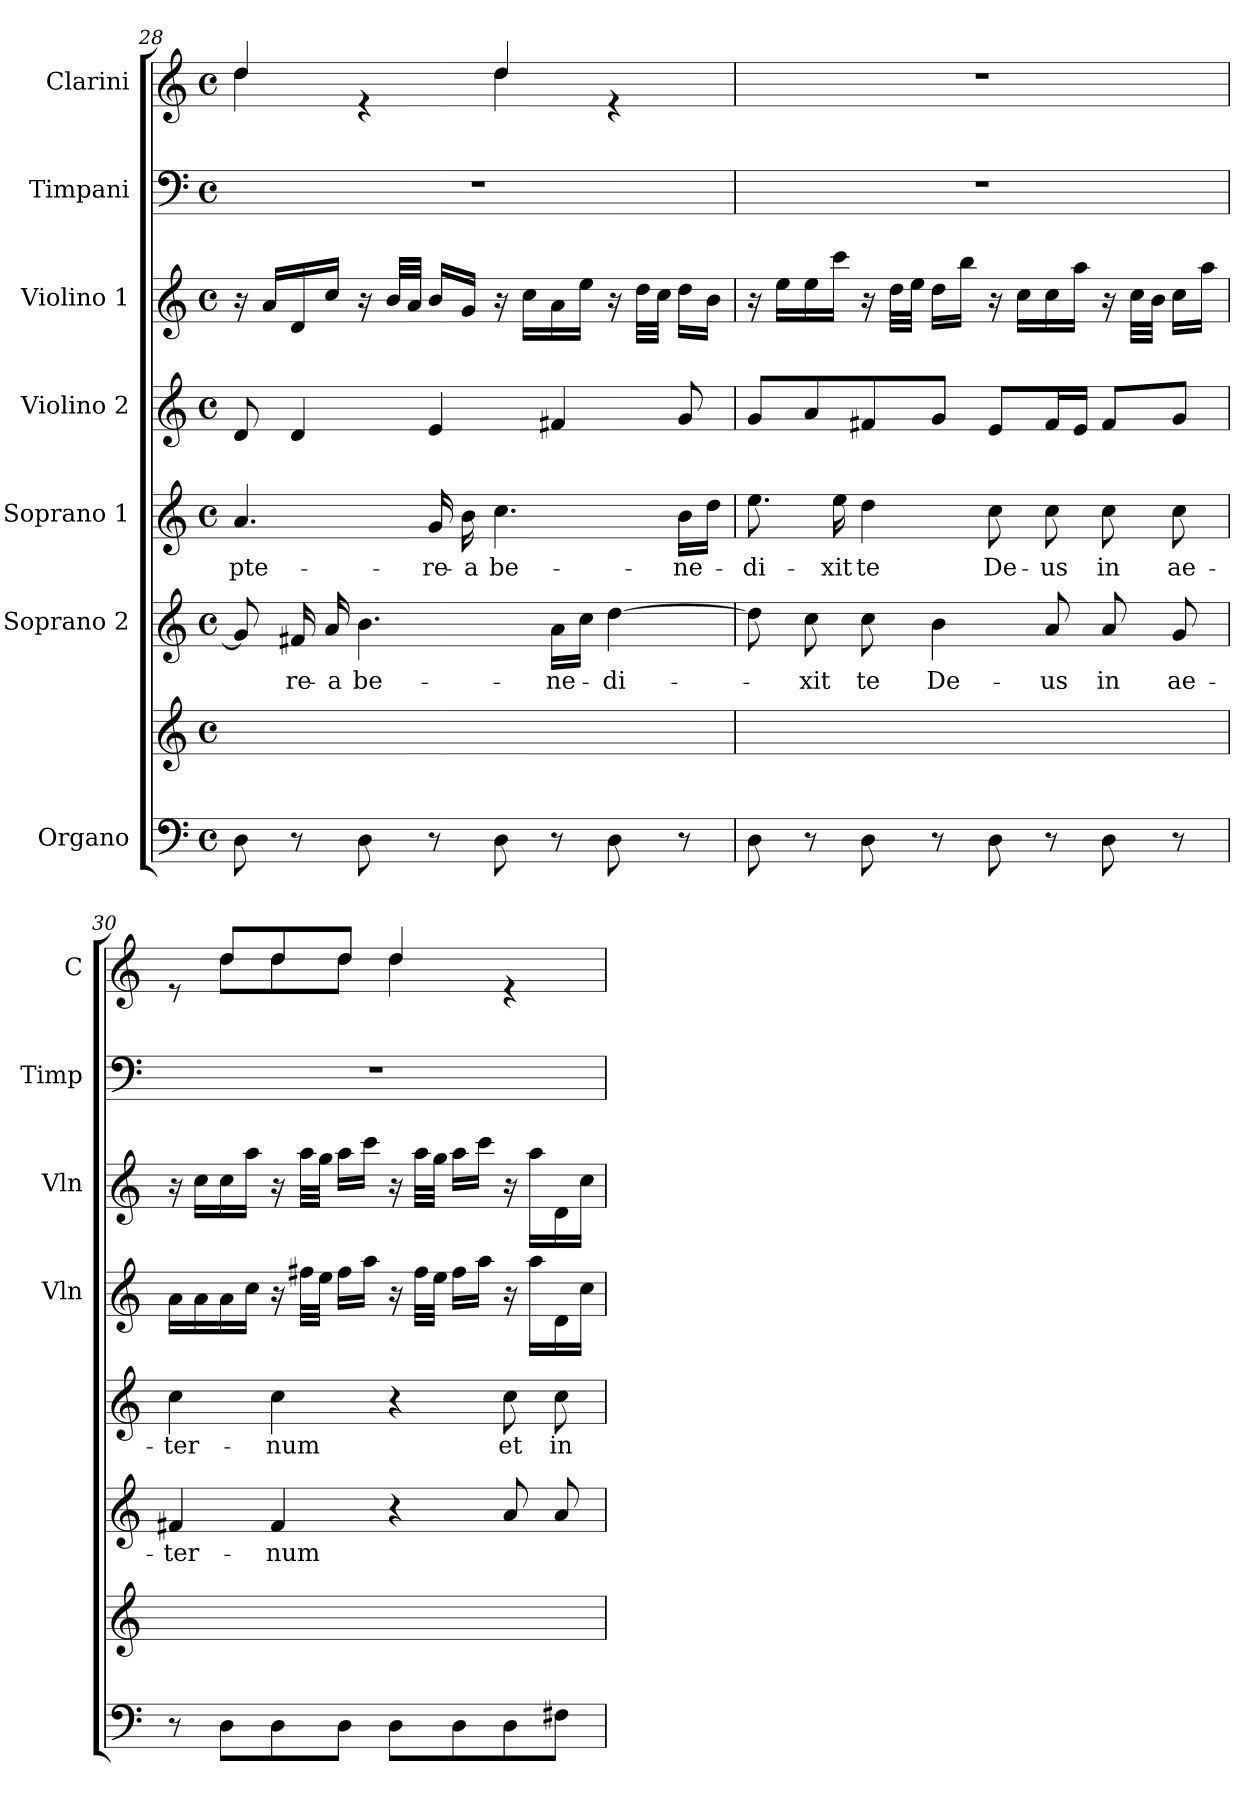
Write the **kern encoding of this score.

**kern	**kern	**kern	**text	**kern	**text	**kern	**kern	**kern	**kern
*part7	*part7	*part6	*part6	*part5	*part5	*part4	*part3	*part2	*part1
*staff8	*staff7	*staff6	*staff6	*staff5	*staff5	*staff4	*staff3	*staff2	*staff1
*I"Organo	*	*I"Soprano 2	*	*I"Soprano 1	*	*I"Violino 2	*I"Violino 1	*I"Timpani	*I"Clarini
*	*	*	*	*	*	*I'Vln	*I'Vln	*I'Timp	*I'C
!!LO:PB:g=z
*clefF4	*clefG2	*clefG2	*	*clefG2	*	*clefG2	*clefG2	*clefF4	*clefG2
*k[]	*k[]	*k[]	*	*k[]	*	*k[]	*k[]	*k[]	*k[]
*M4/4	*M4/4	*M4/4	*	*M4/4	*	*M4/4	*M4/4	*M4/4	*M4/4
*met(c)	*met(c)	*met(c)	*	*met(c)	*	*met(c)	*met(c)	*met(c)	*met(c)
=28	=28	=28	=28	=28	=28	=28	=28	=28	=28
!	!	!	!	!	!LO:LY:b	!	!	!	!
*	*	*	*	*	*	*	*	*	*^
8D\	1ryy	8g/]	.	4.a/	-pte-	8d/	16r	1r	4dd/	4dd\
.	.	.	.	.	.	.	16a/LL	.	.	.
!	!	!	!LO:LY:b	!	!	!	!	!	!	!
8r	.	16f#X/	-re-	.	.	4d/	16d/	.	.	.
!	!	!	!LO:LY:b	!	!	!	!	!	!	!
.	.	16a/	-a	.	.	.	16cc/JJ	.	.	.
!	!	!	!LO:LY:b	!	!	!	!	!	!	!
8D\	.	4.b\	be-	.	.	.	16r	.	4re	4ryy
.	.	.	.	.	.	.	32b/LLL	.	.	.
.	.	.	.	.	.	.	32a/JJJ	.	.	.
!	!	!	!	!	!LO:LY:b	!	!	!	!	!
8r	.	.	.	16g/	-re-	4e/	16b/LL	.	.	.
!	!	!	!	!	!LO:LY:b	!	!	!	!	!
.	.	.	.	16b\	-a	.	16g/JJ	.	.	.
!	!	!	!	!	!LO:LY:b	!	!	!	!	!
8D\	.	.	.	4.cc\	be-	.	16r	.	4dd/	4dd\
.	.	.	.	.	.	.	16cc\LL	.	.	.
!	!	!	!LO:LY:b	!	!	!	!	!	!	!
8r	.	16a\LL	-ne-	.	.	4f#X/	16a\	.	.	.
.	.	16cc\JJ	.	.	.	.	16ee\JJ	.	.	.
!	!	!	!LO:LY:b	!	!	!	!	!	!	!
8D\	.	[4dd\	-di-	.	.	.	16r	.	4re	4ryy
.	.	.	.	.	.	.	32dd\LLL	.	.	.
.	.	.	.	.	.	.	32cc\JJJ	.	.	.
!	!	!	!	!	!LO:LY:b	!	!	!	!	!
8r	.	.	.	16b\LL	-ne-	8g/	16dd\LL	.	.	.
.	.	.	.	16dd\JJ	.	.	16b\JJ	.	.	.
*	*	*	*	*	*	*	*	*	*v	*v
=29	=29	=29	=29	=29	=29	=29	=29	=29	=29
!	!	!	!	!	!LO:LY:b	!	!	!	!
8D\	1ryy	8dd\]	.	8.ee\	-di-	8g/L	16r	1r	1r
.	.	.	.	.	.	.	16ee\LL	.	.
!	!	!	!LO:LY:b	!	!	!	!	!	!
8r	.	8cc\	-xit	.	.	8a/	16ee\	.	.
!	!	!	!	!	!LO:LY:b	!	!	!	!
.	.	.	.	16ee\	-xit	.	16ccc\JJ	.	.
!	!	!	!LO:LY:b	!	!LO:LY:b	!	!	!	!
8D\	.	8cc\	te	4dd\	te	8f#X/	16r	.	.
.	.	.	.	.	.	.	32dd\LLL	.	.
.	.	.	.	.	.	.	32ee\JJJ	.	.
!	!	!	!LO:LY:b	!	!	!	!	!	!
8r	.	4b\	De-	.	.	8g/J	16dd\LL	.	.
.	.	.	.	.	.	.	16bb\JJ	.	.
!	!	!	!	!	!LO:LY:b	!	!	!	!
8D\	.	.	.	8cc\	De-	8e/L	16r	.	.
.	.	.	.	.	.	.	16cc\LL	.	.
!	!	!	!LO:LY:b	!	!LO:LY:b	!	!	!	!
8r	.	8a/	-us	8cc\	-us	16f#/L	16cc\	.	.
.	.	.	.	.	.	16e/JJ	16aa\JJ	.	.
!	!	!	!LO:LY:b	!	!LO:LY:b	!	!	!	!
8D\	.	8a/	in	8cc\	in	8f#/L	16r	.	.
.	.	.	.	.	.	.	32cc\LLL	.	.
.	.	.	.	.	.	.	32b\JJJ	.	.
!	!	!	!LO:LY:b	!	!LO:LY:b	!	!	!	!
8r	.	8g/	ae-	8cc\	ae-	8g/J	16cc\LL	.	.
.	.	.	.	.	.	.	16aa\JJ	.	.
!!LO:LB:g=z
=30	=30	=30	=30	=30	=30	=30	=30	=30	=30
!	!	!	!LO:LY:b	!	!LO:LY:b	!	!	!	!
*	*	*	*	*	*	*	*	*	*^
8r	1ryy	4f#X/	-ter-	4cc\	-ter-	16a\LL	16r	1r	8re	8ryy
.	.	.	.	.	.	16a\	16cc\LL	.	.	.
8D\L	.	.	.	.	.	16a\	16cc\	.	8dd/L	8dd\L
.	.	.	.	.	.	16cc\JJ	16aa\JJ	.	.	.
!	!	!	!LO:LY:b	!	!LO:LY:b	!	!	!	!	!
8D\	.	4f#/	-num	4cc\	-num	16r	16r	.	8dd/	8dd\
.	.	.	.	.	.	32ff#X\LLL	32aa\LLL	.	.	.
.	.	.	.	.	.	32ee\JJJ	32gg\JJJ	.	.	.
8D\J	.	.	.	.	.	16ff#\LL	16aa\LL	.	8dd/J	8dd\J
.	.	.	.	.	.	16aa\JJ	16ccc\JJ	.	.	.
8D\L	.	4r	.	4r	.	16r	16r	.	4dd/	4dd\
.	.	.	.	.	.	32ff#\LLL	32aa\LLL	.	.	.
.	.	.	.	.	.	32ee\JJJ	32gg\JJJ	.	.	.
8D\	.	.	.	.	.	16ff#\LL	16aa\LL	.	.	.
.	.	.	.	.	.	16aa\JJ	16ccc\JJ	.	.	.
!	!	!	!	!	!LO:LY:b	!	!	!	!	!
8D\	.	8a/	.	8cc\	et	16r	16r	.	4re	4ryy
.	.	.	.	.	.	16aa\LL	16aa\LL	.	.	.
!	!	!	!	!	!LO:LY:b	!	!	!	!	!
8F#X\J	.	8a/	.	8cc\	in	16d\	16d\	.	.	.
.	.	.	.	.	.	16cc\JJ	16cc\JJ	.	.	.
*	*	*	*	*	*	*	*	*	*v	*v
=	=	=	=	=	=	=	=	=	=
*-	*-	*-	*-	*-	*-	*-	*-	*-	*-
